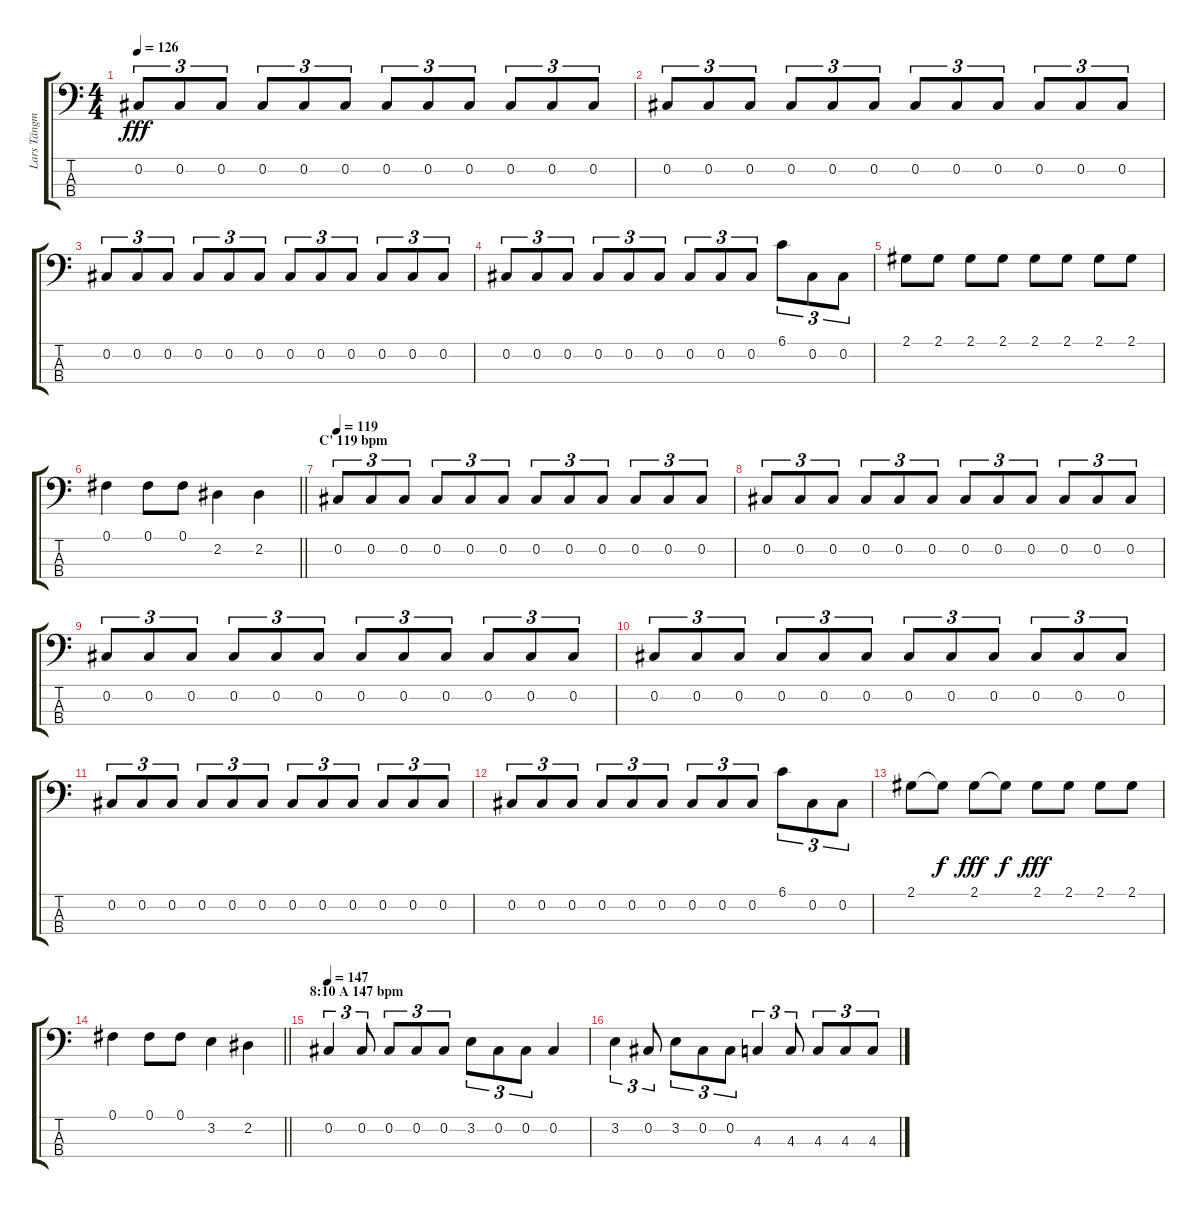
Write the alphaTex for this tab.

\track ("Lars Tängmark (D# Tuning)" "Lars Tängm") {instrument fretlessbass}
\staff {score tabs}
\tuning (Gb2 Db2 Ab1 Eb1) {hide}
\ts (4 4)
\tempo 126
\clef f4
\ks c
0.2.8{tu (3 2) dy fff} 0.2.8{tu (3 2)} 0.2.8{tu (3 2)} 0.2.8{tu (3 2)} 0.2.8{tu (3 2)} 0.2.8{tu (3 2)} 0.2.8{tu (3 2)} 0.2.8{tu (3 2)} 0.2.8{tu (3 2)} 0.2.8{tu (3 2)} 0.2.8{tu (3 2)} 0.2.8{tu (3 2)} |
0.2.8{tu (3 2)} 0.2.8{tu (3 2)} 0.2.8{tu (3 2)} 0.2.8{tu (3 2)} 0.2.8{tu (3 2)} 0.2.8{tu (3 2)} 0.2.8{tu (3 2)} 0.2.8{tu (3 2)} 0.2.8{tu (3 2)} 0.2.8{tu (3 2)} 0.2.8{tu (3 2)} 0.2.8{tu (3 2)} |
0.2.8{tu (3 2)} 0.2.8{tu (3 2)} 0.2.8{tu (3 2)} 0.2.8{tu (3 2)} 0.2.8{tu (3 2)} 0.2.8{tu (3 2)} 0.2.8{tu (3 2)} 0.2.8{tu (3 2)} 0.2.8{tu (3 2)} 0.2.8{tu (3 2)} 0.2.8{tu (3 2)} 0.2.8{tu (3 2)} |
0.2.8{tu (3 2)} 0.2.8{tu (3 2)} 0.2.8{tu (3 2)} 0.2.8{tu (3 2)} 0.2.8{tu (3 2)} 0.2.8{tu (3 2)} 0.2.8{tu (3 2)} 0.2.8{tu (3 2)} 0.2.8{tu (3 2)} 6.1.8{tu (3 2)} 0.2.8{tu (3 2)} 0.2.8{tu (3 2)} |
2.1.8 2.1.8 2.1.8 2.1.8 2.1.8 2.1.8 2.1.8 2.1.8 |
\barLineRight lightlight
0.1.4 0.1.8 0.1.8 2.2.4 2.2.4 |
\section ("" "C' 119 bpm")
\tempo 119
0.2.8{tu (3 2)} 0.2.8{tu (3 2)} 0.2.8{tu (3 2)} 0.2.8{tu (3 2)} 0.2.8{tu (3 2)} 0.2.8{tu (3 2)} 0.2.8{tu (3 2)} 0.2.8{tu (3 2)} 0.2.8{tu (3 2)} 0.2.8{tu (3 2)} 0.2.8{tu (3 2)} 0.2.8{tu (3 2)} |
0.2.8{tu (3 2)} 0.2.8{tu (3 2)} 0.2.8{tu (3 2)} 0.2.8{tu (3 2)} 0.2.8{tu (3 2)} 0.2.8{tu (3 2)} 0.2.8{tu (3 2)} 0.2.8{tu (3 2)} 0.2.8{tu (3 2)} 0.2.8{tu (3 2)} 0.2.8{tu (3 2)} 0.2.8{tu (3 2)} |
0.2.8{tu (3 2)} 0.2.8{tu (3 2)} 0.2.8{tu (3 2)} 0.2.8{tu (3 2)} 0.2.8{tu (3 2)} 0.2.8{tu (3 2)} 0.2.8{tu (3 2)} 0.2.8{tu (3 2)} 0.2.8{tu (3 2)} 0.2.8{tu (3 2)} 0.2.8{tu (3 2)} 0.2.8{tu (3 2)} |
0.2.8{tu (3 2)} 0.2.8{tu (3 2)} 0.2.8{tu (3 2)} 0.2.8{tu (3 2)} 0.2.8{tu (3 2)} 0.2.8{tu (3 2)} 0.2.8{tu (3 2)} 0.2.8{tu (3 2)} 0.2.8{tu (3 2)} 0.2.8{tu (3 2)} 0.2.8{tu (3 2)} 0.2.8{tu (3 2)} |
0.2.8{tu (3 2)} 0.2.8{tu (3 2)} 0.2.8{tu (3 2)} 0.2.8{tu (3 2)} 0.2.8{tu (3 2)} 0.2.8{tu (3 2)} 0.2.8{tu (3 2)} 0.2.8{tu (3 2)} 0.2.8{tu (3 2)} 0.2.8{tu (3 2)} 0.2.8{tu (3 2)} 0.2.8{tu (3 2)} |
0.2.8{tu (3 2)} 0.2.8{tu (3 2)} 0.2.8{tu (3 2)} 0.2.8{tu (3 2)} 0.2.8{tu (3 2)} 0.2.8{tu (3 2)} 0.2.8{tu (3 2)} 0.2.8{tu (3 2)} 0.2.8{tu (3 2)} 6.1.8{tu (3 2)} 0.2.8{tu (3 2)} 0.2.8{tu (3 2)} |
2.1.8 2.1{t}.8{dy f} 2.1.8{dy fff} 2.1{t}.8{dy f} 2.1.8{dy fff} 2.1.8 2.1.8 2.1.8 |
\barLineRight lightlight
0.1.4 0.1.8 0.1.8 3.2.4 2.2.4 |
\section ("" "8:10 A 147 bpm")
\tempo 147
0.2.4{tu (3 2)} 0.2.8{tu (3 2)} 0.2.8{tu (3 2)} 0.2.8{tu (3 2)} 0.2.8{tu (3 2)} 3.2.8{tu (3 2)} 0.2.8{tu (3 2)} 0.2.8{tu (3 2)} 0.2.4 |
3.2.4{tu (3 2)} 0.2.8{tu (3 2)} 3.2.8{tu (3 2)} 0.2.8{tu (3 2)} 0.2.8{tu (3 2)} 4.3.4{tu (3 2)} 4.3.8{tu (3 2)} 4.3.8{tu (3 2)} 4.3.8{tu (3 2)} 4.3.8{tu (3 2)}
